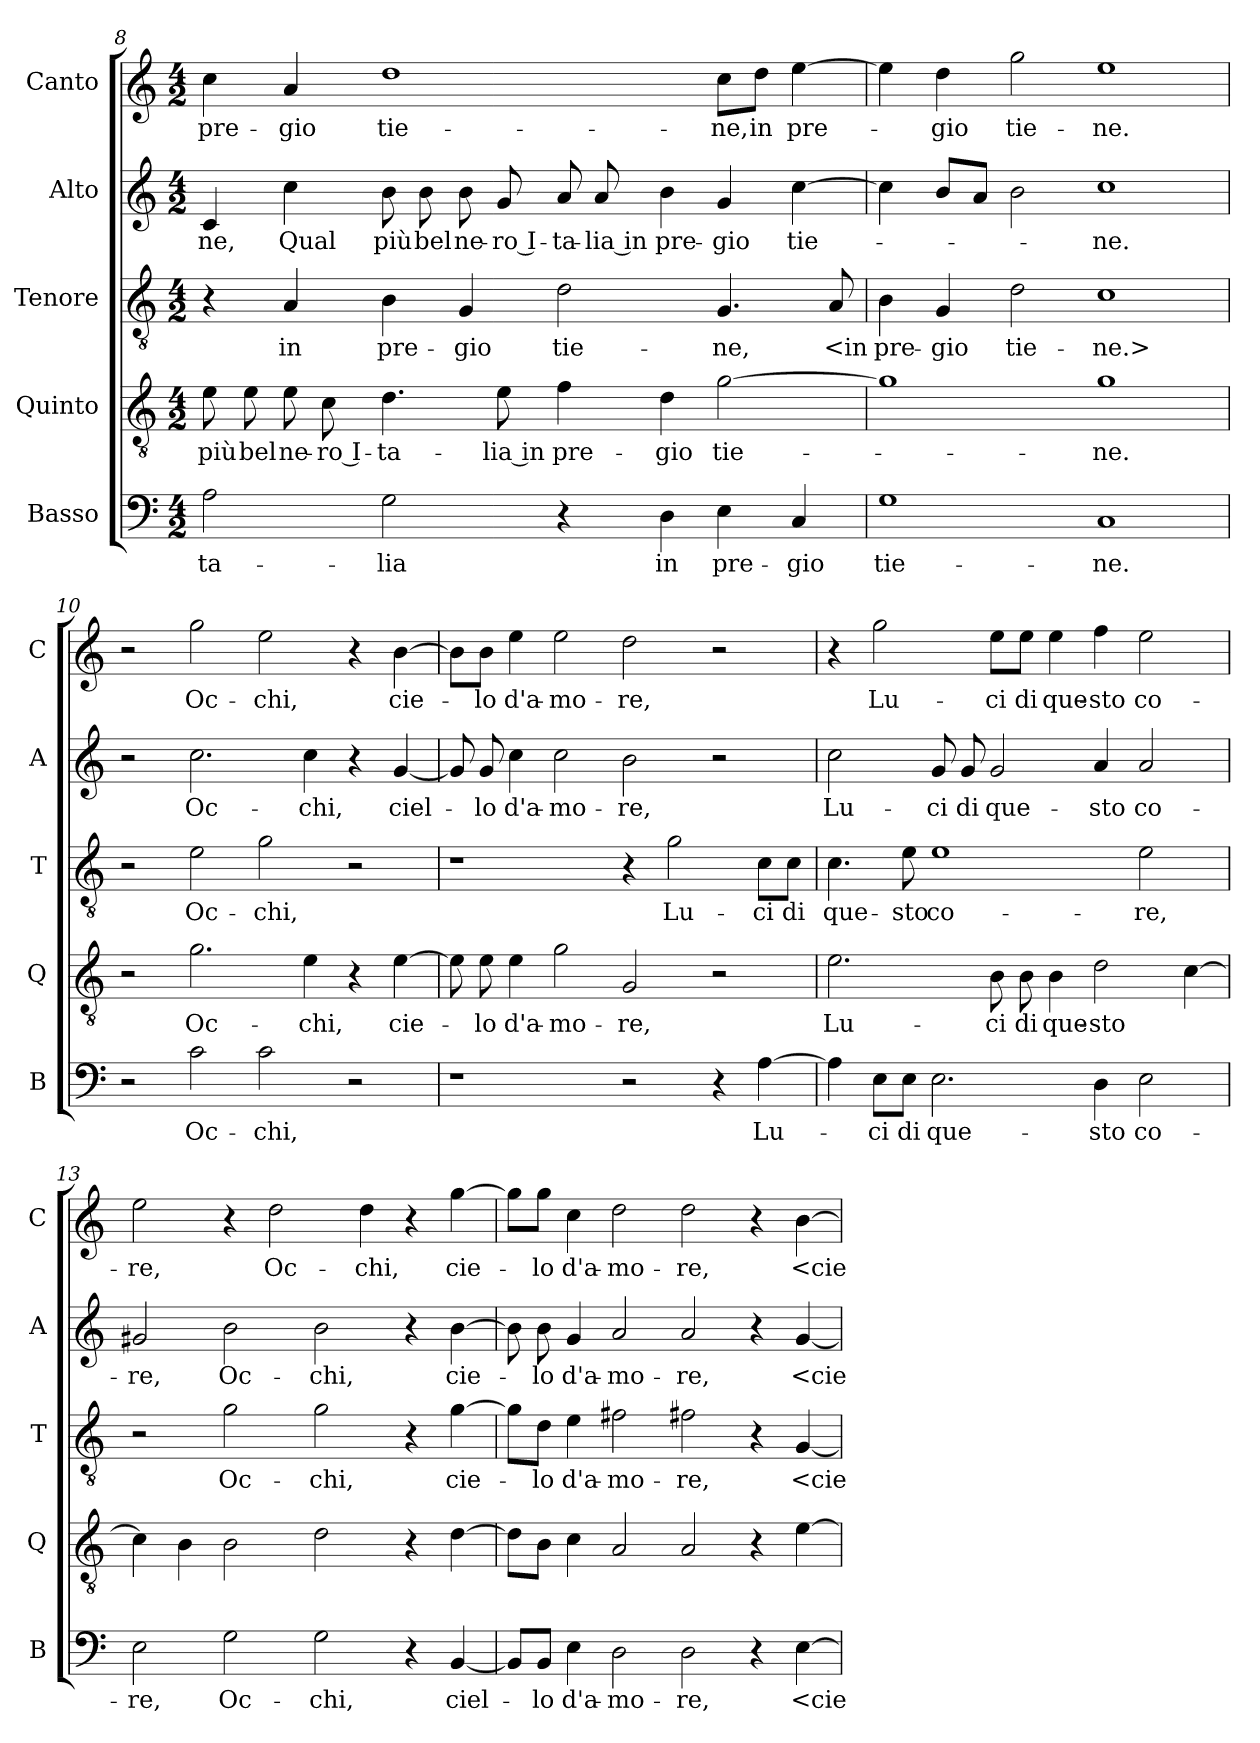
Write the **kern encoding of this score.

**kern	**text	**kern	**text	**kern	**text	**kern	**text	**kern	**text
*part5	*part5	*part4	*part4	*part3	*part3	*part2	*part2	*part1	*part1
*staff5	*staff5	*staff4	*staff4	*staff3	*staff3	*staff2	*staff2	*staff1	*staff1
*I"Basso	*	*I"Quinto	*	*I"Tenore	*	*I"Alto	*	*I"Canto	*
*I'B	*	*I'Q	*	*I'T	*	*I'A	*	*I'C	*
*clefF4	*	*clefGv2	*	*clefGv2	*	*clefG2	*	*clefG2	*
*k[]	*	*k[]	*	*k[]	*	*k[]	*	*k[]	*
*M4/2	*	*M4/2	*	*M4/2	*	*M4/2	*	*M4/2	*
=8	=8	=8	=8	=8	=8	=8	=8	=8	=8
2A	-ta-	8e	più	4r	.	4c	-ne,	4cc	pre-
.	.	8e	bel	.	.	.	.	.	.
.	.	8e	ne-	4A	in	4cc	Qual	4a	-gio
.	.	8c	-ro I-	.	.	.	.	.	.
2G	-lia	4.d	-ta-	4B	pre-	8b	più	1dd	tie-
.	.	.	.	.	.	8b	bel	.	.
.	.	.	.	4G	-gio	8b	ne-	.	.
.	.	8e	-lia in	.	.	8g	-ro I-	.	.
4r	.	4f	pre-	2d	tie-	8a	-ta-	.	.
.	.	.	.	.	.	8a	-lia in	.	.
4D	in	4d	-gio	.	.	4b	pre-	.	.
4E	pre-	[2g	tie-	4.G	-ne,	4g	-gio	8cc\L	-ne,
.	.	.	.	.	.	.	.	8dd\J	in
4C	-gio	.	.	.	.	[4cc	tie-	[4ee	pre-
.	.	.	.	8A	<in	.	.	.	.
=9	=9	=9	=9	=9	=9	=9	=9	=9	=9
1G	tie-	1g]	.	4B	pre-	4cc]	.	4ee]	.
.	.	.	.	4G	-gio	8bL	.	4dd	-gio
.	.	.	.	.	.	8aJ	.	.	.
.	.	.	.	2d	tie-	2b	.	2gg	tie-
1C	-ne.	1g	-ne.	1c	-ne.>	1cc	-ne.	1ee	-ne.
=10	=10	=10	=10	=10	=10	=10	=10	=10	=10
2r	.	2r	.	2r	.	2r	.	2r	.
2c	Oc-	2.g	Oc-	2e	Oc-	2.cc	Oc-	2gg	Oc-
2c	-chi,	.	.	2g	-chi,	.	.	2ee	-chi,
.	.	4e	-chi,	.	.	4cc	-chi,	.	.
2r	.	4r	.	2r	.	4r	.	4r	.
.	.	[4e	cie-	.	.	[4g	ciel-	[4b	cie-
=11	=11	=11	=11	=11	=11	=11	=11	=11	=11
1r	.	8e]	.	1r	.	8g]	.	8b\L]	.
.	.	8e	-lo	.	.	8g	-lo	8b\J	-lo
.	.	4e	d'a-	.	.	4cc	d'a-	4ee	d'a-
.	.	2g	-mo-	.	.	2cc	-mo-	2ee	-mo-
2r	.	2G	-re,	4r	.	2b	-re,	2dd	-re,
.	.	.	.	2g	Lu-	.	.	.	.
4r	.	2r	.	.	.	2r	.	2r	.
[4A	Lu-	.	.	8c\L	-ci	.	.	.	.
.	.	.	.	8c\J	di	.	.	.	.
=12	=12	=12	=12	=12	=12	=12	=12	=12	=12
4A]	.	2.e	Lu-	4.c	que-	2cc	Lu-	4r	.
8E\L	-ci	.	.	.	.	.	.	2gg	Lu-
8E\J	di	.	.	8e	-sto	.	.	.	.
2.E	que-	.	.	1e	co-	8g	-ci	.	.
.	.	.	.	.	.	8g	di	.	.
.	.	8B	-ci	.	.	2g	que-	8ee\L	-ci
.	.	8B	di	.	.	.	.	8ee\J	di
.	.	4B	que-	.	.	.	.	4ee	que-
4D	-sto	2d	-sto	.	.	4a	-sto	4ff	-sto
2E	co-	.	.	2e	-re,	2a	co-	2ee	co-
.	.	[4c	.	.	.	.	.	.	.
=13	=13	=13	=13	=13	=13	=13	=13	=13	=13
2E	-re,	4c]	.	2r	.	2g#X	-re,	2ee	-re,
.	.	4B	.	.	.	.	.	.	.
2G	Oc-	2B	.	2g	Oc-	2b	Oc-	4r	.
.	.	.	.	.	.	.	.	2dd	Oc-
2G	-chi,	2d	.	2g	-chi,	2b	-chi,	.	.
.	.	.	.	.	.	.	.	4dd	-chi,
4r	.	4r	.	4r	.	4r	.	4r	.
[4BB	ciel-	[4d	.	[4g	cie-	[4b	cie-	[4gg	cie-
=14	=14	=14	=14	=14	=14	=14	=14	=14	=14
8BB/L]	.	8dL]	.	8g\L]	.	8b]	.	8gg\L]	.
8BB/J	-lo	8BJ	.	8d\J	-lo	8b	-lo	8gg\J	-lo
4E	d'a-	4c	.	4e	d'a-	4g	d'a-	4cc	d'a-
2D	-mo-	2A	.	2f#X	-mo-	2a	-mo-	2dd	-mo-
2D	-re,	2A	.	2f#X	-re,	2a	-re,	2dd	-re,
4r	.	4r	.	4r	.	4r	.	4r	.
[4E	<cie-	[4e	.	[4G	<cie-	[4g	<cie-	[4b	<cie-
=	=	=	=	=	=	=	=	=	=
*-	*-	*-	*-	*-	*-	*-	*-	*-	*-
